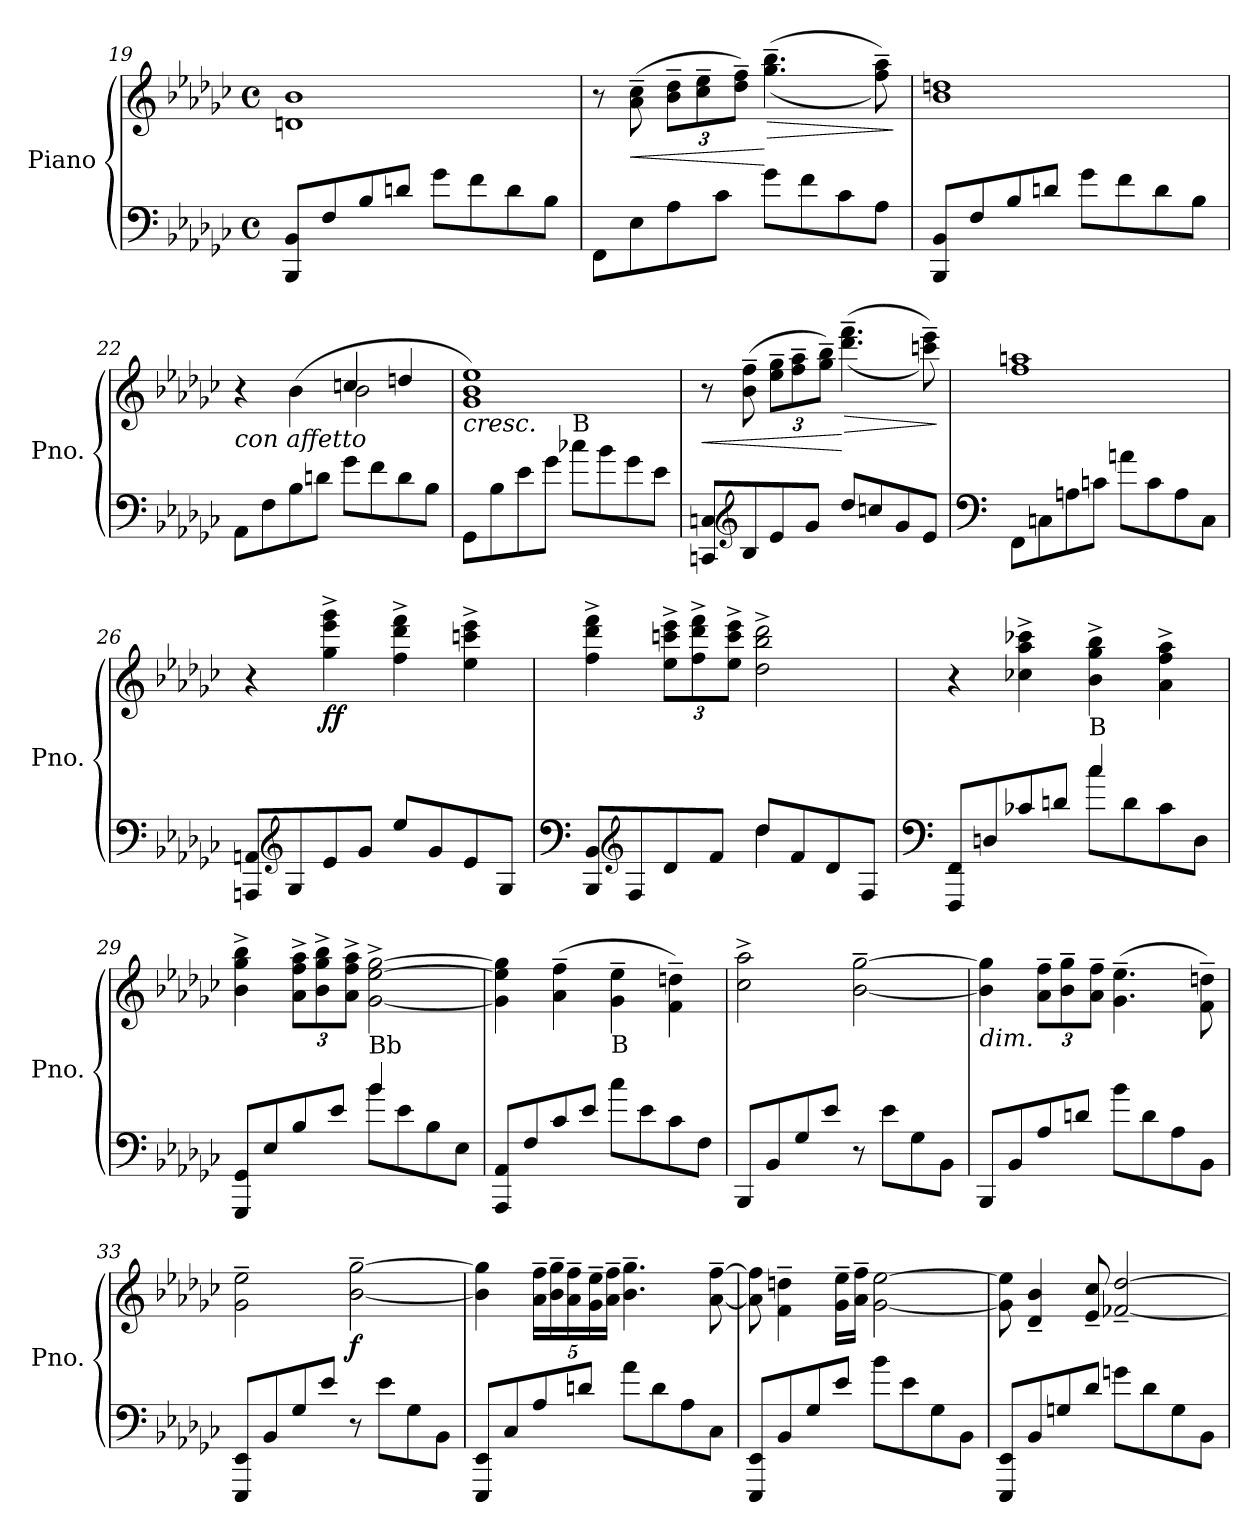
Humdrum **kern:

**kern	**kern	**dynam
*part1	*part1	*part1
*staff2	*staff1	*staff1/2
*I"Piano	*	*
*I'Pno.	*	*
*clefF4	*clefG2	*
*k[b-e-a-d-g-c-]	*k[b-e-a-d-g-c-]	*
*M4/4	*M4/4	*
*met(c)	*met(c)	*
=19	=19	=19
8BBB-/ 8BB-/L	1dn 1b-	.
8F/	.	.
8B-/	.	.
8dn/J	.	.
8g-<\L	.	.
8f<\	.	.
8d\	.	.
8B-\J	.	.
=20	=20	=20
8FF\L	8r	.
!	!	!LO:HP:b
8E-<\	(>8a-\~ 8cc-\~	<
8A-<\	12b-\~ 12dd-\~L	.
.	12cc-\~ 12ee-\~	.
8c-<\J	.	.
.	12dd-\~ 12ff\~J)	.
!	!	!LO:HP:n=1:b
8g-<\L	((<4.gg-\~ 4.bb-\~	[ >
8f<\	.	.
8c-\	.	.
8A-\J	8ff\~ 8aa-\~))	.
.	.	]
!!LO:LB:g=z
=21	=21	=21
8BBB-/ 8BB-/L	1b- 1ddn	.
8F</	.	.
8B-</	.	.
8dn</J	.	.
8g-<\L	.	.
8f<\	.	.
8d<\	.	.
8B-<\J	.	.
=22	=22	=22
*	*^	*
!	!LO:TX:b:i:t=con affetto	!	!
8AA-<\L	4r	2ryy	.
8F<\	.	.	.
8B-<\	(4b-\	.	.
8dn<\J	.	.	.
8g-<\L	4ccn/	2b-\	.
8f<\	.	.	.
8d\	4ddn/	.	.
8B-\J	.	.	.
=23	=23	=23	=23
!	!LO:TX:b:i:t=cresc.	!	!
8GG-\L	1g- 1b- 1ee-)	2ryy	.
8B-<\	.	.	.
8e-<\	.	.	.
8g-<\J	.	.	.
!	!	!LO:TX:b:t=B	!
8cc-X<\L	.	2ryy	.
8b-<\	.	.	.
8g-<\	.	.	.
8e-<\J	.	.	.
=24	=24	=24	=24
!	!	!	!LO:HP:b
*	*v	*v	*
8CCn/ 8Cn/L	8r	<
*clefG2	*	*
8B-</	(8b-\~ 8ff\~	.
8e-</	12ee-\~ 12gg-\~L	.
.	12ff\~ 12aa-\~	.
8g-</J	.	.
.	12gg-\~ 12bb-\~J)	.
!	!	!LO:HP:n=1:b
8dd-</L	((<4.ddd-\~ 4.fff\~	[ >
8ccn</	.	.
8g-/	.	.
8e-/J	8cccn\~ 8eee-\~))	.
.	.	]
!!LO:LB:g=z
=25	=25	=25
*clefF4	*	*
8FF<\L	1ff 1aan	.
8Cn<\	.	.
8An<\	.	.
8cn<\J	.	.
8an\L	.	.
8c\	.	.
8A<\	.	.
8C<\J	.	.
=26	=26	=26
8AAAn/ 8AAn/L	4r	.
*clefG2	*	*
8G-</	.	.
!	!	!LO:DY:b
8e-</	4gg-\^ 4eee-\^ 4ggg-\^	ff
8g-</J	.	.
8ee-</L	4ff\^ 4ddd-\^ 4fff\^	.
8g-/	.	.
8e-/	4ee-\^ 4cccn\^ 4eee-\^	.
8G-/J	.	.
=27	=27	=27
*clefF4	*	*
*^	*	*
8BBB-/ 8BB-/L	2ryy	4ff\^ 4ddd-\^ 4fff\^	.
*clefG2	*	*	*
8F</	.	.	.
8d-</	.	12ee-\^ 12cccn\^ 12eee-\^L	.
.	.	12ff\^ 12ddd-\^ 12fff\^	.
8f</J	.	.	.
.	.	12ee-\^ 12ccc\^ 12eee-\^J	.
8dd-/L	4dd-\	2dd-\^ 2bb-\^ 2ddd-\^	.
8f/	.	.	.
8d-</	4ryy	.	.
8F</J	.	.	.
!!LO:LB:g=z
=28	=28	=28	=28
*clefF4	*	*	*
8FFF/ 8FF/L	2ryy	4r	.
8Dn</	.	.	.
8c-X</	.	4cc-X\^ 4aa-\^ 4ccc-X\^	.
8dn</J	.	.	.
!	!	!LO:TX:b:t=B	!
8cc-\L	4cc-/	4b-\^ 4gg-\^ 4bb-\^	.
8d<\	.	.	.
8c-<\	4ryy	4a-\^ 4ff\^ 4aa-\^	.
8D<\J	.	.	.
=29	=29	=29	=29
8GGG-/ 8GG-/L	2ryy	4b-\^ 4gg-\^ 4bb-\^	.
8E-</	.	.	.
8B-</	.	12a-\^ 12ff\^ 12aa-\^L	.
.	.	12b-\^ 12gg-\^ 12bb-\^	.
8e-</J	.	.	.
.	.	12a-\^ 12ff\^ 12aa-\^J	.
!	!	!LO:TX:b:t=Bb	!
8b-<\L	4b-/	[2g-\^ [2ee-\^ [2gg-\^	.
8e-\	.	.	.
8B-<\	4ryy	.	.
8E-<\J	.	.	.
*v	*v	*	*
=30	=30	=30
8AAA-/ 8AA-/L	4g-\] 4ee-\] 4gg-\]	.
8F</	.	.
8c-</	(4a-\~ 4ff\~	.
8e-</J	.	.
!	!LO:TX:b:t=B	!
8cc-<\L	4g-\~ 4ee-\~	.
8e-<\	.	.
8c-<\	4f\~ 4ddn\~)	.
8F<\J	.	.
=31	=31	=31
8BBB-/L	2cc-\^ 2aa-\^	.
8BB-</	.	.
8G-</	.	.
8e-</J	.	.
8r	[2b-\~ [2gg-\~	.
8e-<\L	.	.
8G-<\	.	.
8BB-<\J	.	.
!!LO:PB:g=z
=32	=32	=32
!	!LO:TX:b:i:t=dim.	!
8BBB-/L	4b-\] 4gg-\]	.
8BB-/	.	.
8A-/	12a-\~ 12ff\~L	.
.	12b-\~ 12gg-\~	.
8dn/J	.	.
.	12a-\~ 12ff\~J	.
8b-\L	(4.g-\~ 4.ee-\~	.
8d\	.	.
8A-\	.	.
8BB-\J	8f\~ 8ddn\~)	.
=33	=33	=33
8EEE-/ 8EE-/L	2g-\~ 2ee-\~	.
8BB-/	.	.
8G-/	.	.
8e-/J	.	.
!	!	!LO:DY:b
8r	[2b-\~ [2gg-\~	f
8e-\L	.	.
8G-\	.	.
8BB-\J	.	.
=34	=34	=34
8EEE-/ 8EE-/L	4b-\] 4gg-\]	.
8C-</	.	.
8A-</	20a-\~ 20ff\~LL	.
.	20b-\~ 20gg-\~	.
.	20a-\~ 20ff\~	.
8dn</J	.	.
.	20g-\~ 20ee-\~	.
.	20a-\~ 20ff\~JJ	.
8a-<\L	4.b-\~ 4.gg-\~	.
8d<\	.	.
8A-<\	.	.
8C-<\J	[8a-\~ [8ff\~	.
=35	=35	=35
8EEE-/ 8EE-/L	8a-\] 8ff\]	.
8BB-/	4f\~ 4ddn\~	.
8G-/	.	.
8e-/J	16g-\~ 16ee-\~LL	.
.	16a-\~ 16ff\~JJ	.
8b-\L	[2g-\ [2ee-\	.
8e-\	.	.
8G-\	.	.
8BB-\J	.	.
!!LO:LB:g=z
=36	=36	=36
8EEE-/ 8EE-/L	8g-\] 8ee-\]	.
8BB-/	4d-/~> 4b-/~>	.
8Gn/	.	.
8d-/J	8e-/~> 8cc-/~>	.
8gn\L	[2f-X/~> [2dd-/~>	.
8d-\	.	.
8G\	.	.
8BB-\J	.	.
=	=	=
*-	*-	*-
